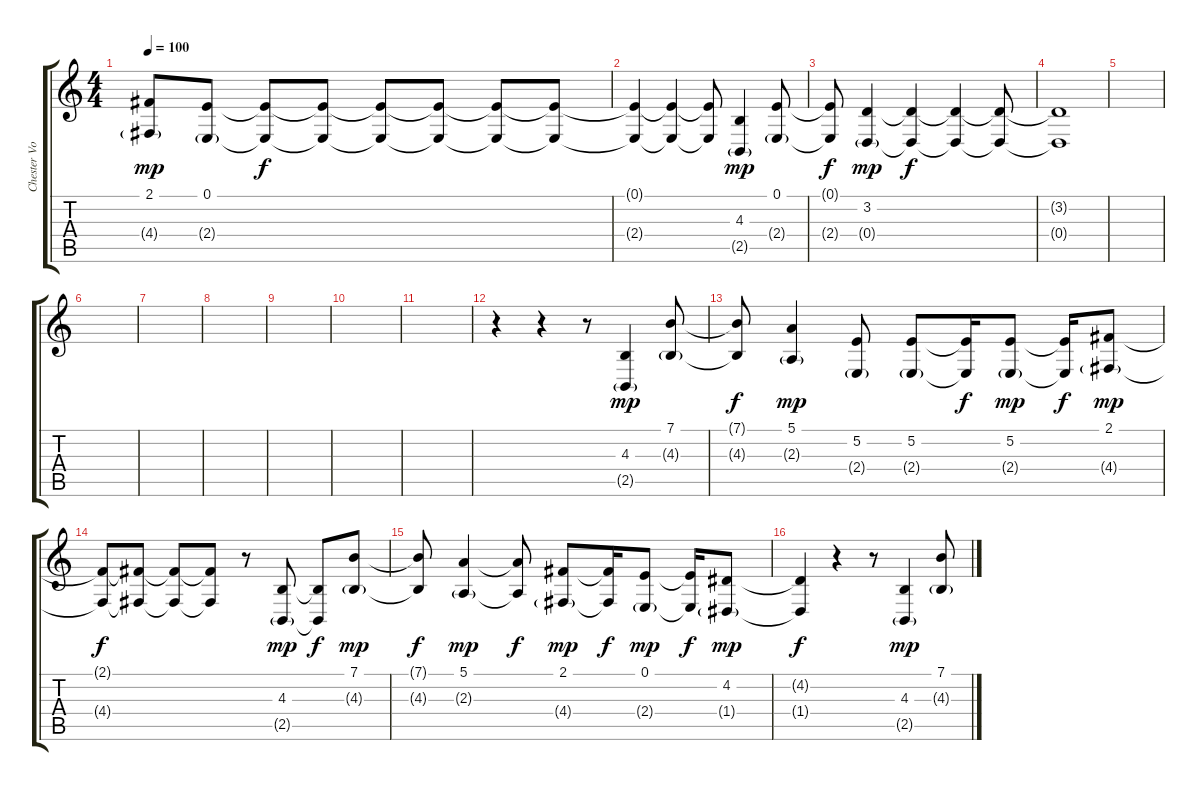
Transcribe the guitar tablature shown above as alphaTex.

\track ("Chester Vocals" "Chester Vo") {instrument harmonica}
\staff {score tabs}
\tuning (E4 B3 G3 D3 A2 E2) {hide}
\ts (4 4)
\tempo 100
\clef g2
\ks c
(2.1 4.4{g}).8{dy mp} (0.1 2.4{g}).8 (0.1{t} 2.4{t}).8{dy f} (0.1{t} 2.4{t}).8 (0.1{t} 2.4{t}).8 (0.1{t} 2.4{t}).8 (0.1{t} 2.4{t}).8 (0.1{t} 2.4{t}).8 |
(0.1{t} 2.4{t}).4 (0.1{t} 2.4{t}).4 (0.1{t} 2.4{t}).8 (4.3 2.5{g}).4{dy mp} (0.1 2.4{g}).8 |
(0.1{t} 2.4{t}).8{dy f} (3.2 0.4{g}).4{dy mp} (3.2{t} 0.4{t}).4{dy f} (3.2{t} 0.4{t}).4 (3.2{t} 0.4{t}).8 |
(3.2{t} 0.4{t}).1 |
|
|
|
|
|
|
|
r.4 r.4 r.8 (4.3 2.5{g}).4{dy mp} (7.1 4.3{g}).8 |
(7.1{t} 4.3{t}).8{dy f} (5.1 2.3{g}).4{dy mp} (5.2 2.4{g}).8 (5.2 2.4{g}).8 (5.2{t} 2.4{t}).16{dy f} (5.2 2.4{g}).8{dy mp} (5.2{t} 2.4{t}).16{dy f} (2.1 4.4{g}).8{dy mp} |
(2.1{t} 4.4{t}).8{dy f} (2.1{t} 4.4{t}).8 (2.1{t} 4.4{t}).8 (2.1{t} 4.4{t}).8 r.8 (4.3 2.5{g}).8{dy mp} (4.3{t} 2.5{t}).8{dy f} (7.1 4.3{g}).8{dy mp} |
(7.1{t} 4.3{t}).8{dy f} (5.1 2.3{g}).4{dy mp} (5.1{t} 2.3{t}).8{dy f} (2.1 4.4{g}).8{dy mp} (2.1{t} 4.4{t}).16{dy f} (0.1 2.4{g}).8{dy mp} (0.1{t} 2.4{t}).16{dy f} (4.2 1.4{g}).8{dy mp} |
(4.2{t} 1.4{t}).4{dy f} r.4 r.8 (4.3 2.5{g}).4{dy mp} (7.1 4.3{g}).8
